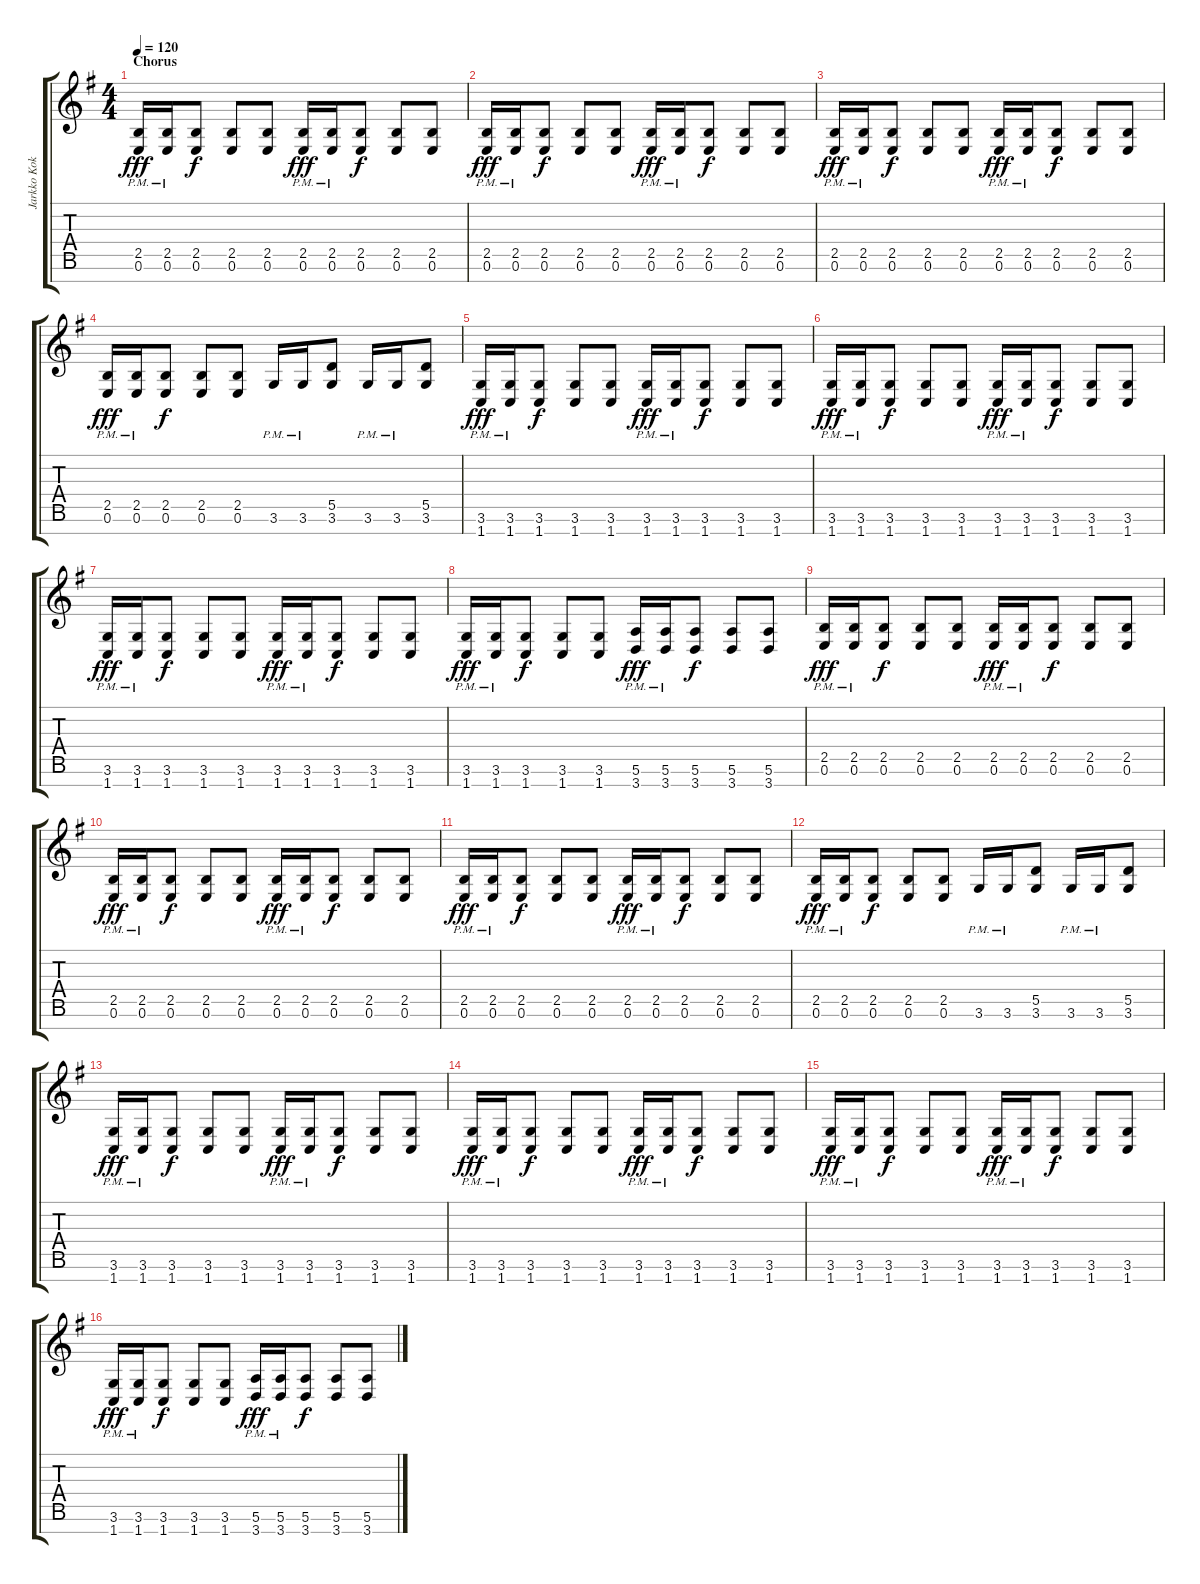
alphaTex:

\track ("Jarkko Kokko (guitar)" "Jarkko Kok") {instrument distortionguitar}
\staff {score tabs}
\tuning (E4 B3 G3 D3 A2 E2 B1) {hide}
\ts (4 4)
\section ("" "Chorus")
\tempo 120
\clef g2
\ks eminor
(2.5{pm} 0.6{pm}).16{dy fff} (2.5{pm} 0.6{pm}).16 (2.5 0.6).8{dy f} (2.5 0.6).8 (2.5 0.6).8 (2.5{pm} 0.6{pm}).16{dy fff} (2.5{pm} 0.6{pm}).16 (2.5 0.6).8{dy f} (2.5 0.6).8 (2.5 0.6).8 |
(2.5{pm} 0.6{pm}).16{dy fff} (2.5{pm} 0.6{pm}).16 (2.5 0.6).8{dy f} (2.5 0.6).8 (2.5 0.6).8 (2.5{pm} 0.6{pm}).16{dy fff} (2.5{pm} 0.6{pm}).16 (2.5 0.6).8{dy f} (2.5 0.6).8 (2.5 0.6).8 |
(2.5{pm} 0.6{pm}).16{dy fff} (2.5{pm} 0.6{pm}).16 (2.5 0.6).8{dy f} (2.5 0.6).8 (2.5 0.6).8 (2.5{pm} 0.6{pm}).16{dy fff} (2.5{pm} 0.6{pm}).16 (2.5 0.6).8{dy f} (2.5 0.6).8 (2.5 0.6).8 |
(2.5{pm} 0.6{pm}).16{dy fff} (2.5{pm} 0.6{pm}).16 (2.5 0.6).8{dy f} (2.5 0.6).8 (2.5 0.6).8 3.6{pm}.16 3.6{pm}.16 (5.5 3.6).8 3.6{pm}.16 3.6{pm}.16 (5.5 3.6).8 |
(3.6{pm} 1.7).16{dy fff} (3.6{pm} 1.7).16 (3.6 1.7).8{dy f} (3.6 1.7).8 (3.6 1.7).8 (3.6{pm} 1.7).16{dy fff} (3.6{pm} 1.7).16 (3.6 1.7).8{dy f} (3.6 1.7).8 (3.6 1.7).8 |
(3.6{pm} 1.7).16{dy fff} (3.6{pm} 1.7).16 (3.6 1.7).8{dy f} (3.6 1.7).8 (3.6 1.7).8 (3.6{pm} 1.7).16{dy fff} (3.6{pm} 1.7).16 (3.6 1.7).8{dy f} (3.6 1.7).8 (3.6 1.7).8 |
(3.6{pm} 1.7).16{dy fff} (3.6{pm} 1.7).16 (3.6 1.7).8{dy f} (3.6 1.7).8 (3.6 1.7).8 (3.6{pm} 1.7).16{dy fff} (3.6{pm} 1.7).16 (3.6 1.7).8{dy f} (3.6 1.7).8 (3.6 1.7).8 |
(3.6{pm} 1.7).16{dy fff} (3.6{pm} 1.7).16 (3.6 1.7).8{dy f} (3.6 1.7).8 (3.6 1.7).8 (5.6{pm} 3.7).16{dy fff} (5.6{pm} 3.7).16 (5.6 3.7).8{dy f} (5.6 3.7).8 (5.6 3.7).8 |
(2.5{pm} 0.6{pm}).16{dy fff} (2.5{pm} 0.6{pm}).16 (2.5 0.6).8{dy f} (2.5 0.6).8 (2.5 0.6).8 (2.5{pm} 0.6{pm}).16{dy fff} (2.5{pm} 0.6{pm}).16 (2.5 0.6).8{dy f} (2.5 0.6).8 (2.5 0.6).8 |
(2.5{pm} 0.6{pm}).16{dy fff} (2.5{pm} 0.6{pm}).16 (2.5 0.6).8{dy f} (2.5 0.6).8 (2.5 0.6).8 (2.5{pm} 0.6{pm}).16{dy fff} (2.5{pm} 0.6{pm}).16 (2.5 0.6).8{dy f} (2.5 0.6).8 (2.5 0.6).8 |
(2.5{pm} 0.6{pm}).16{dy fff} (2.5{pm} 0.6{pm}).16 (2.5 0.6).8{dy f} (2.5 0.6).8 (2.5 0.6).8 (2.5{pm} 0.6{pm}).16{dy fff} (2.5{pm} 0.6{pm}).16 (2.5 0.6).8{dy f} (2.5 0.6).8 (2.5 0.6).8 |
(2.5{pm} 0.6{pm}).16{dy fff} (2.5{pm} 0.6{pm}).16 (2.5 0.6).8{dy f} (2.5 0.6).8 (2.5 0.6).8 3.6{pm}.16 3.6{pm}.16 (5.5 3.6).8 3.6{pm}.16 3.6{pm}.16 (5.5 3.6).8 |
(3.6{pm} 1.7).16{dy fff} (3.6{pm} 1.7).16 (3.6 1.7).8{dy f} (3.6 1.7).8 (3.6 1.7).8 (3.6{pm} 1.7).16{dy fff} (3.6{pm} 1.7).16 (3.6 1.7).8{dy f} (3.6 1.7).8 (3.6 1.7).8 |
(3.6{pm} 1.7).16{dy fff} (3.6{pm} 1.7).16 (3.6 1.7).8{dy f} (3.6 1.7).8 (3.6 1.7).8 (3.6{pm} 1.7).16{dy fff} (3.6{pm} 1.7).16 (3.6 1.7).8{dy f} (3.6 1.7).8 (3.6 1.7).8 |
(3.6{pm} 1.7).16{dy fff} (3.6{pm} 1.7).16 (3.6 1.7).8{dy f} (3.6 1.7).8 (3.6 1.7).8 (3.6{pm} 1.7).16{dy fff} (3.6{pm} 1.7).16 (3.6 1.7).8{dy f} (3.6 1.7).8 (3.6 1.7).8 |
(3.6{pm} 1.7).16{dy fff} (3.6{pm} 1.7).16 (3.6 1.7).8{dy f} (3.6 1.7).8 (3.6 1.7).8 (5.6{pm} 3.7).16{dy fff} (5.6{pm} 3.7).16 (5.6 3.7).8{dy f} (5.6 3.7).8 (5.6 3.7).8
